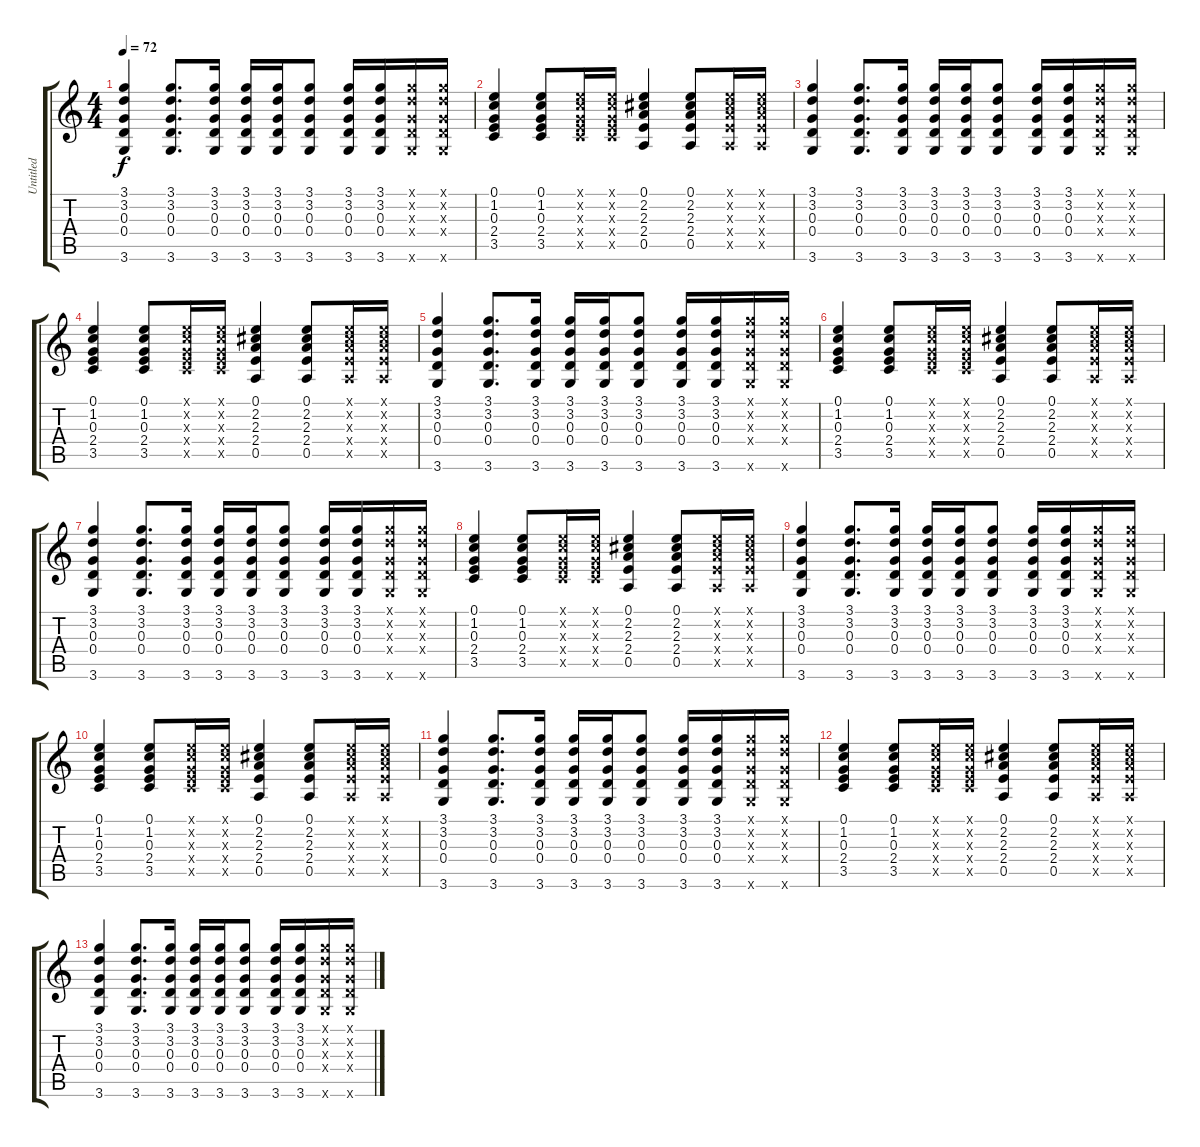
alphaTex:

\track ("Untitled" "Untitled") {instrument acousticguitarsteel}
\staff {score tabs}
\tuning (E4 B3 G3 D3 A2 E2) {hide}
\ts (4 4)
\tempo 72
\clef g2
\ks c
(3.1 3.2 0.3 0.4 3.6).4{dy f} (3.1 3.2 0.3 0.4 3.6).8{d} (3.1 3.2 0.3 0.4 3.6).16 (3.1 3.2 0.3 0.4 3.6).16 (3.1 3.2 0.3 0.4 3.6).16 (3.1 3.2 0.3 0.4 3.6).8 (3.1 3.2 0.3 0.4 3.6).16 (3.1 3.2 0.3 0.4 3.6).16 (3.1{x} 3.2{x} 0.3{x} 0.4{x} 3.6{x}).16 (3.1{x} 3.2{x} 0.3{x} 0.4{x} 3.6{x}).16 |
(0.1 1.2 0.3 2.4 3.5).4 (0.1 1.2 0.3 2.4 3.5).8 (0.1{x} 1.2{x} 0.3{x} 2.4{x} 3.5{x}).16 (0.1{x} 1.2{x} 0.3{x} 2.4{x} 3.5{x}).16 (0.1 2.2 2.3 2.4 0.5).4 (0.1 2.2 2.3 2.4 0.5).8 (0.1{x} 2.2{x} 2.3{x} 2.4{x} 0.5{x}).16 (0.1{x} 2.2{x} 2.3{x} 2.4{x} 0.5{x}).16 |
(3.1 3.2 0.3 0.4 3.6).4 (3.1 3.2 0.3 0.4 3.6).8{d} (3.1 3.2 0.3 0.4 3.6).16 (3.1 3.2 0.3 0.4 3.6).16 (3.1 3.2 0.3 0.4 3.6).16 (3.1 3.2 0.3 0.4 3.6).8 (3.1 3.2 0.3 0.4 3.6).16 (3.1 3.2 0.3 0.4 3.6).16 (3.1{x} 3.2{x} 0.3{x} 0.4{x} 3.6{x}).16 (3.1{x} 3.2{x} 0.3{x} 0.4{x} 3.6{x}).16 |
(0.1 1.2 0.3 2.4 3.5).4 (0.1 1.2 0.3 2.4 3.5).8 (0.1{x} 1.2{x} 0.3{x} 2.4{x} 3.5{x}).16 (0.1{x} 1.2{x} 0.3{x} 2.4{x} 3.5{x}).16 (0.1 2.2 2.3 2.4 0.5).4 (0.1 2.2 2.3 2.4 0.5).8 (0.1{x} 2.2{x} 2.3{x} 2.4{x} 0.5{x}).16 (0.1{x} 2.2{x} 2.3{x} 2.4{x} 0.5{x}).16 |
(3.1 3.2 0.3 0.4 3.6).4 (3.1 3.2 0.3 0.4 3.6).8{d} (3.1 3.2 0.3 0.4 3.6).16 (3.1 3.2 0.3 0.4 3.6).16 (3.1 3.2 0.3 0.4 3.6).16 (3.1 3.2 0.3 0.4 3.6).8 (3.1 3.2 0.3 0.4 3.6).16 (3.1 3.2 0.3 0.4 3.6).16 (3.1{x} 3.2{x} 0.3{x} 0.4{x} 3.6{x}).16 (3.1{x} 3.2{x} 0.3{x} 0.4{x} 3.6{x}).16 |
(0.1 1.2 0.3 2.4 3.5).4 (0.1 1.2 0.3 2.4 3.5).8 (0.1{x} 1.2{x} 0.3{x} 2.4{x} 3.5{x}).16 (0.1{x} 1.2{x} 0.3{x} 2.4{x} 3.5{x}).16 (0.1 2.2 2.3 2.4 0.5).4 (0.1 2.2 2.3 2.4 0.5).8 (0.1{x} 2.2{x} 2.3{x} 2.4{x} 0.5{x}).16 (0.1{x} 2.2{x} 2.3{x} 2.4{x} 0.5{x}).16 |
(3.1 3.2 0.3 0.4 3.6).4 (3.1 3.2 0.3 0.4 3.6).8{d} (3.1 3.2 0.3 0.4 3.6).16 (3.1 3.2 0.3 0.4 3.6).16 (3.1 3.2 0.3 0.4 3.6).16 (3.1 3.2 0.3 0.4 3.6).8 (3.1 3.2 0.3 0.4 3.6).16 (3.1 3.2 0.3 0.4 3.6).16 (3.1{x} 3.2{x} 0.3{x} 0.4{x} 3.6{x}).16 (3.1{x} 3.2{x} 0.3{x} 0.4{x} 3.6{x}).16 |
(0.1 1.2 0.3 2.4 3.5).4 (0.1 1.2 0.3 2.4 3.5).8 (0.1{x} 1.2{x} 0.3{x} 2.4{x} 3.5{x}).16 (0.1{x} 1.2{x} 0.3{x} 2.4{x} 3.5{x}).16 (0.1 2.2 2.3 2.4 0.5).4 (0.1 2.2 2.3 2.4 0.5).8 (0.1{x} 2.2{x} 2.3{x} 2.4{x} 0.5{x}).16 (0.1{x} 2.2{x} 2.3{x} 2.4{x} 0.5{x}).16 |
(3.1 3.2 0.3 0.4 3.6).4 (3.1 3.2 0.3 0.4 3.6).8{d} (3.1 3.2 0.3 0.4 3.6).16 (3.1 3.2 0.3 0.4 3.6).16 (3.1 3.2 0.3 0.4 3.6).16 (3.1 3.2 0.3 0.4 3.6).8 (3.1 3.2 0.3 0.4 3.6).16 (3.1 3.2 0.3 0.4 3.6).16 (3.1{x} 3.2{x} 0.3{x} 0.4{x} 3.6{x}).16 (3.1{x} 3.2{x} 0.3{x} 0.4{x} 3.6{x}).16 |
(0.1 1.2 0.3 2.4 3.5).4 (0.1 1.2 0.3 2.4 3.5).8 (0.1{x} 1.2{x} 0.3{x} 2.4{x} 3.5{x}).16 (0.1{x} 1.2{x} 0.3{x} 2.4{x} 3.5{x}).16 (0.1 2.2 2.3 2.4 0.5).4 (0.1 2.2 2.3 2.4 0.5).8 (0.1{x} 2.2{x} 2.3{x} 2.4{x} 0.5{x}).16 (0.1{x} 2.2{x} 2.3{x} 2.4{x} 0.5{x}).16 |
(3.1 3.2 0.3 0.4 3.6).4 (3.1 3.2 0.3 0.4 3.6).8{d} (3.1 3.2 0.3 0.4 3.6).16 (3.1 3.2 0.3 0.4 3.6).16 (3.1 3.2 0.3 0.4 3.6).16 (3.1 3.2 0.3 0.4 3.6).8 (3.1 3.2 0.3 0.4 3.6).16 (3.1 3.2 0.3 0.4 3.6).16 (3.1{x} 3.2{x} 0.3{x} 0.4{x} 3.6{x}).16 (3.1{x} 3.2{x} 0.3{x} 0.4{x} 3.6{x}).16 |
(0.1 1.2 0.3 2.4 3.5).4 (0.1 1.2 0.3 2.4 3.5).8 (0.1{x} 1.2{x} 0.3{x} 2.4{x} 3.5{x}).16 (0.1{x} 1.2{x} 0.3{x} 2.4{x} 3.5{x}).16 (0.1 2.2 2.3 2.4 0.5).4 (0.1 2.2 2.3 2.4 0.5).8 (0.1{x} 2.2{x} 2.3{x} 2.4{x} 0.5{x}).16 (0.1{x} 2.2{x} 2.3{x} 2.4{x} 0.5{x}).16 |
(3.1 3.2 0.3 0.4 3.6).4 (3.1 3.2 0.3 0.4 3.6).8{d} (3.1 3.2 0.3 0.4 3.6).16 (3.1 3.2 0.3 0.4 3.6).16 (3.1 3.2 0.3 0.4 3.6).16 (3.1 3.2 0.3 0.4 3.6).8 (3.1 3.2 0.3 0.4 3.6).16 (3.1 3.2 0.3 0.4 3.6).16 (3.1{x} 3.2{x} 0.3{x} 0.4{x} 3.6{x}).16 (3.1{x} 3.2{x} 0.3{x} 0.4{x} 3.6{x}).16
